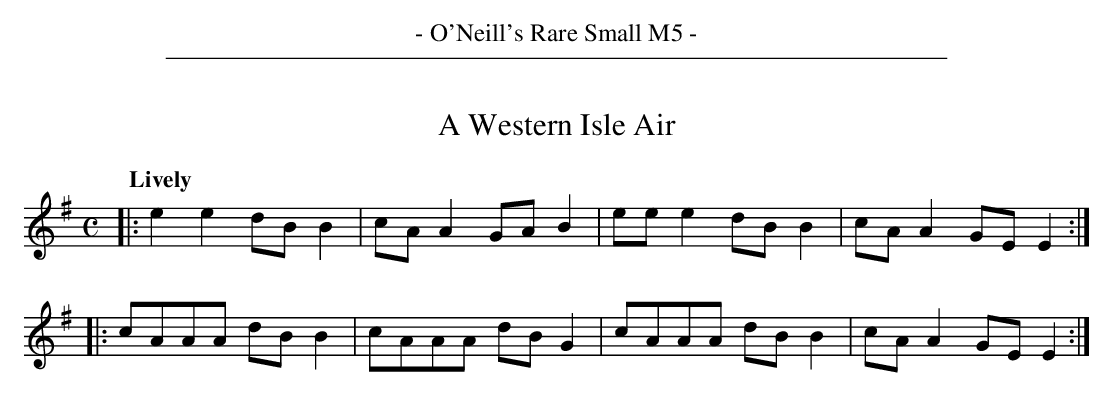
X:1
T: A Western Isle Air
Q: "Lively"
M: C
L: 1/8
K: Em
|:\
e2e2 dBB2 | cAA2 GAB2 | eee2 dBB2 | cAA2 GEE2 ::
cAAA dBB2 | cAAA dBG2 | cAAA dBB2 | cAA2 GEE2 :|
